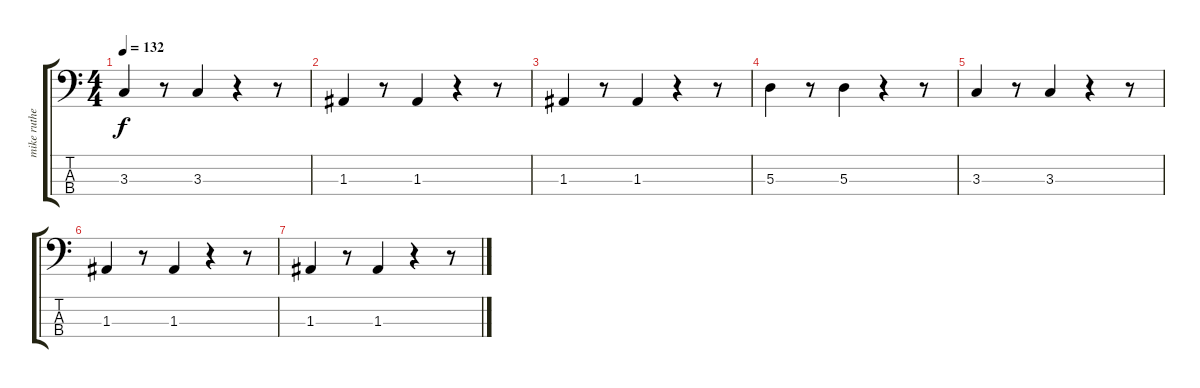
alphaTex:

\track ("mike rutherford" "mike ruthe") {instrument electricbassfinger}
\staff {score tabs}
\tuning (G2 D2 A1 E1) {hide}
\ts (4 4)
\tempo 132
\clef f4
\ks c
3.3.4{dy f} r.8 3.3.4 r.4 r.8 |
1.3.4 r.8 1.3.4 r.4 r.8 |
1.3.4 r.8 1.3.4 r.4 r.8 |
5.3.4 r.8 5.3.4 r.4 r.8 |
3.3.4 r.8 3.3.4 r.4 r.8 |
1.3.4 r.8 1.3.4 r.4 r.8 |
1.3.4 r.8 1.3.4 r.4 r.8
